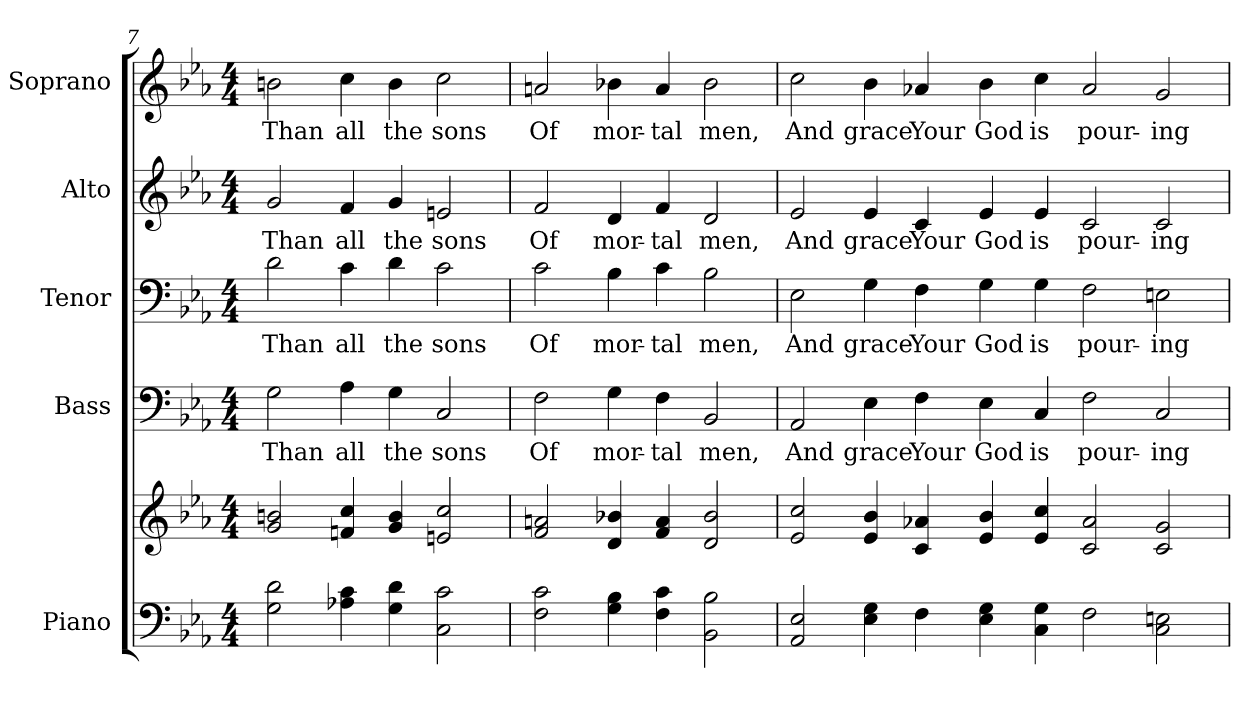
**kern	**kern	**kern	**text	**kern	**text	**kern	**text	**kern	**text
*part5	*part5	*part4	*part4	*part3	*part3	*part2	*part2	*part1	*part1
*staff6	*staff5	*staff4	*staff4	*staff3	*staff3	*staff2	*staff2	*staff1	*staff1
*I"Piano	*	*I"Bass	*	*I"Tenor	*	*I"Alto	*	*I"Soprano	*
*I'Pno.	*	*I'B.	*	*I'T.	*	*I'A.	*	*I'S.	*
!!LO:PB:g=z
*clefF4	*clefG2	*clefF4	*	*clefF4	*	*clefG2	*	*clefG2	*
*k[b-e-a-]	*k[b-e-a-]	*k[b-e-a-]	*	*k[b-e-a-]	*	*k[b-e-a-]	*	*k[b-e-a-]	*
*E-:	*E-:	*E-:	*	*E-:	*	*E-:	*	*E-:	*
*M4/4	*M4/4	*M4/4	*	*M4/4	*	*M4/4	*	*M4/4	*
=7	=7	=7	=7	=7	=7	=7	=7	=7	=7
!	!	!	!LO:LY:b:color=#000000	!	!	!	!	!	!
!	!	!	!	!	!LO:LY:b:color=#000000	!	!	!	!
!	!	!	!	!	!	!	!LO:LY:b:color=#000000	!	!
!	!	!	!	!	!	!	!	!	!LO:LY:b:color=#000000
2Gi\ 2di	2gi/ 2bni	2Gi\	Than	2di\	Than	2gi/	Than	2bni\	Than
!	!	!	!LO:LY:b:color=#000000	!	!	!	!	!	!
!	!	!	!	!	!LO:LY:b:color=#000000	!	!	!	!
!	!	!	!	!	!	!	!LO:LY:b:color=#000000	!	!
!	!	!	!	!	!	!	!	!	!LO:LY:b:color=#000000
4A-Xi\ 4ci	4fni/ 4cci	4A-i\	all	4ci\	all	4fi/	all	4cci\	all
!	!	!	!LO:LY:b:color=#000000	!	!	!	!	!	!
!	!	!	!	!	!LO:LY:b:color=#000000	!	!	!	!
!	!	!	!	!	!	!	!LO:LY:b:color=#000000	!	!
!	!	!	!	!	!	!	!	!	!LO:LY:b:color=#000000
4Gi\ 4di	4gi/ 4bi	4Gi\	the	4di\	the	4gi/	the	4bi\	the
!	!	!	!LO:LY:b:color=#000000	!	!	!	!	!	!
!	!	!	!	!	!LO:LY:b:color=#000000	!	!	!	!
!	!	!	!	!	!	!	!LO:LY:b:color=#000000	!	!
!	!	!	!	!	!	!	!	!	!LO:LY:b:color=#000000
2Ci\ 2ci	2eni/ 2cci	2Ci/	sons	2ci\	sons	2eni/	sons	2cci\	sons
=8	=8	=8	=8	=8	=8	=8	=8	=8	=8
!	!	!	!LO:LY:b:color=#000000	!	!	!	!	!	!
!	!	!	!	!	!LO:LY:b:color=#000000	!	!	!	!
!	!	!	!	!	!	!	!LO:LY:b:color=#000000	!	!
!	!	!	!	!	!	!	!	!	!LO:LY:b:color=#000000
2Fi\ 2ci	2fi/ 2ani	2Fi\	Of	2ci\	Of	2fi/	Of	2ani/	Of
!	!	!	!LO:LY:b:color=#000000	!	!	!	!	!	!
!	!	!	!	!	!LO:LY:b:color=#000000	!	!	!	!
!	!	!	!	!	!	!	!LO:LY:b:color=#000000	!	!
!	!	!	!	!	!	!	!	!	!LO:LY:b:color=#000000
4Gi\ 4B-i	4di/ 4b-Xi	4Gi\	mor-	4B-i\	mor-	4di/	mor-	4b-Xi\	mor-
!	!	!	!LO:LY:b:color=#000000	!	!	!	!	!	!
!	!	!	!	!	!LO:LY:b:color=#000000	!	!	!	!
!	!	!	!	!	!	!	!LO:LY:b:color=#000000	!	!
!	!	!	!	!	!	!	!	!	!LO:LY:b:color=#000000
4Fi\ 4ci	4fi/ 4ai	4Fi\	-tal	4ci\	-tal	4fi/	-tal	4ai/	-tal
!	!	!	!LO:LY:b:color=#000000	!	!	!	!	!	!
!	!	!	!	!	!LO:LY:b:color=#000000	!	!	!	!
!	!	!	!	!	!	!	!LO:LY:b:color=#000000	!	!
!	!	!	!	!	!	!	!	!	!LO:LY:b:color=#000000
2BB-i\ 2B-i	2di/ 2b-i	2BB-i/	men,	2B-i\	men,	2di/	men,	2b-i\	men,
!!LO:PB:g=z
=9	=9	=9	=9	=9	=9	=9	=9	=9	=9
!	!	!	!LO:LY:b:color=#000000	!	!	!	!	!	!
!	!	!	!	!	!LO:LY:b:color=#000000	!	!	!	!
!	!	!	!	!	!	!	!LO:LY:b:color=#000000	!	!
!	!	!	!	!	!	!	!	!	!LO:LY:b:color=#000000
2AA-i/ 2E-i	2e-i/ 2cci	2AA-i/	And	2E-i\	And	2e-i/	And	2cci\	And
!	!	!	!LO:LY:b:color=#000000	!	!	!	!	!	!
!	!	!	!	!	!LO:LY:b:color=#000000	!	!	!	!
!	!	!	!	!	!	!	!LO:LY:b:color=#000000	!	!
!	!	!	!	!	!	!	!	!	!LO:LY:b:color=#000000
4E-i\ 4Gi	4e-i/ 4b-i	4E-i\	grace	4Gi\	grace	4e-i/	grace	4b-i\	grace
!	!	!	!LO:LY:b:color=#000000	!	!	!	!	!	!
!	!	!	!	!	!LO:LY:b:color=#000000	!	!	!	!
!	!	!	!	!	!	!	!LO:LY:b:color=#000000	!	!
!	!	!	!	!	!	!	!	!	!LO:LY:b:color=#000000
4Fi\	4ci/ 4a-Xi	4Fi\	Your	4Fi\	Your	4ci/	Your	4a-Xi/	Your
!	!	!	!LO:LY:b:color=#000000	!	!	!	!	!	!
!	!	!	!	!	!LO:LY:b:color=#000000	!	!	!	!
!	!	!	!	!	!	!	!LO:LY:b:color=#000000	!	!
!	!	!	!	!	!	!	!	!	!LO:LY:b:color=#000000
4E-i\ 4Gi	4e-i/ 4b-i	4E-i\	God	4Gi\	God	4e-i/	God	4b-i\	God
!	!	!	!LO:LY:b:color=#000000	!	!	!	!	!	!
!	!	!	!	!	!LO:LY:b:color=#000000	!	!	!	!
!	!	!	!	!	!	!	!LO:LY:b:color=#000000	!	!
!	!	!	!	!	!	!	!	!	!LO:LY:b:color=#000000
4Ci\ 4Gi	4e-i/ 4cci	4Ci/	is	4Gi\	is	4e-i/	is	4cci\	is
!	!	!	!LO:LY:b:color=#000000	!	!	!	!	!	!
!	!	!	!	!	!LO:LY:b:color=#000000	!	!	!	!
!	!	!	!	!	!	!	!LO:LY:b:color=#000000	!	!
!	!	!	!	!	!	!	!	!	!LO:LY:b:color=#000000
2Fi\	2ci/ 2a-i	2Fi\	pour-	2Fi\	pour-	2ci/	pour-	2a-i/	pour-
!	!	!	!LO:LY:b:color=#000000	!	!	!	!	!	!
!	!	!	!	!	!LO:LY:b:color=#000000	!	!	!	!
!	!	!	!	!	!	!	!LO:LY:b:color=#000000	!	!
!	!	!	!	!	!	!	!	!	!LO:LY:b:color=#000000
2Ci\ 2Eni	2ci/ 2gi	2Ci/	-ing	2Eni\	-ing	2ci/	-ing	2gi/	-ing
=	=	=	=	=	=	=	=	=	=
*-	*-	*-	*-	*-	*-	*-	*-	*-	*-
